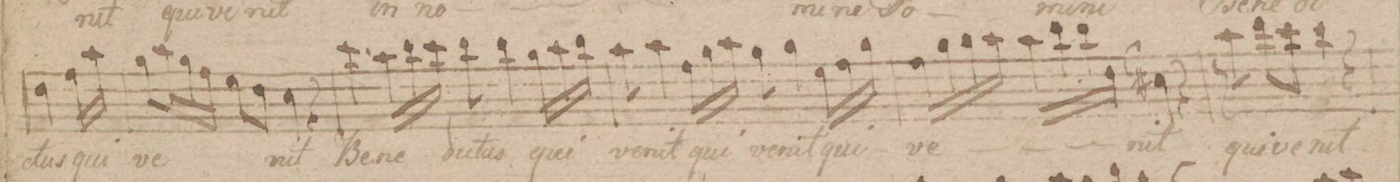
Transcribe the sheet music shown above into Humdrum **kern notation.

**kern	**text
*I"Alto	*
*clefC3	*
*k[f#]	*
*met(c)	*
*M4/4	*
4.e\	-ctus
16g\LL	qui
16b\JJ	.
=34	=34
8a\L	ve-
24b\L	.
24a\	.
24g\JJ	.
8f#\L	.
8e\J	.
4d\	-nit
4r	.
=35	=35
4.dd\	Be-
24b\LL	-ne-
24cc\	.
24dd\JJ	.
8dd\	-di-
4cc\	-ctus
24a\LL	qui
24b\	.
24cc\JJ	.
=36	=36
8b\	ve-
4b\	-nit
24g\LL	qui
24a\	.
24b\JJ	.
8a\	ve-
4a\	-nit
24f#\LL	qui
24g\	.
24a\JJ	.
=37	=37
16g\LL	ve-
16a\	.
16a\	.
16b\JJ	.
16b\LL	.
16cc\	.
16cc\	.
16e\JJ	.
8qqe/	.
4d#X\	-nit
4r	.
=38	=38
8r	.
8b\	qui
8ee\L	ve-
8dd\J	.
4cc#X\	-nit
4r	.
=39	=39
*-	*-
